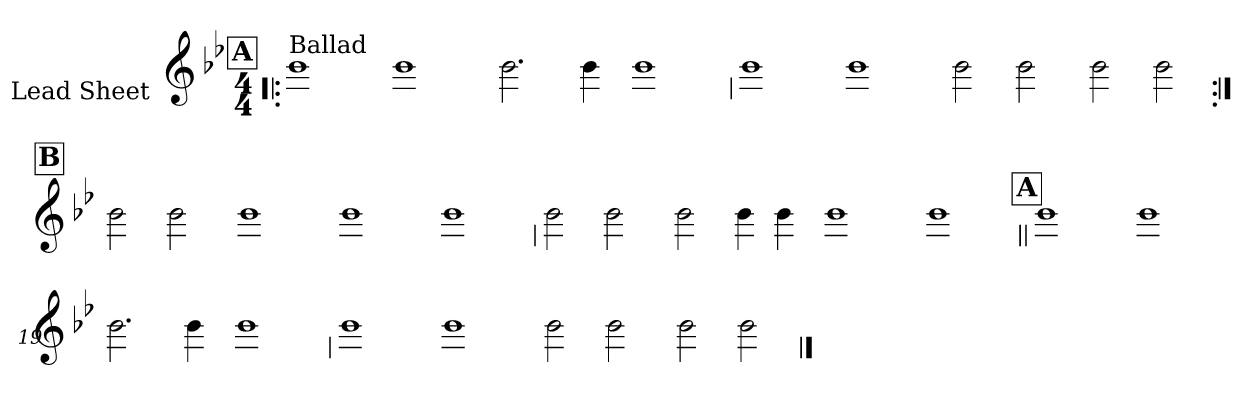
**kern
*part1
*staff1
*I"Lead Sheet
*stria0
*clefG2
*k[b-e-]
*B-:
*M4/4
!!LO:REH:place=s1:a:t=A
=1!|:
!LO:TX:a:t=Ballad
1b-
=2-
1b-
=3-
2.b-
4b-
=4-
1b-
!!LO:LB:g=z
=5
1b-
=6-
1b-
=7-
2b-
2b-
=8-
2b-
2b-
!!LO:LB:g=z
!!LO:REH:place=s1:a:t=B
=9:|!
2b-
2b-
=10-
1b-
=11-
1b-
=12-
1b-
!!LO:LB:g=z
=13
2b-
2b-
=14-
2b-
4b-
4b-
=15-
1b-
=16-
1b-
!!LO:LB:g=z
!!LO:REH:place=s1:a:t=A
=17||
1b-
=18-
1b-
=19-
2.b-
4b-
=20-
1b-
!!LO:LB:g=z
=21
1b-
=22-
1b-
=23-
2b-
2b-
=24-
2b-
2b-
==
*-
